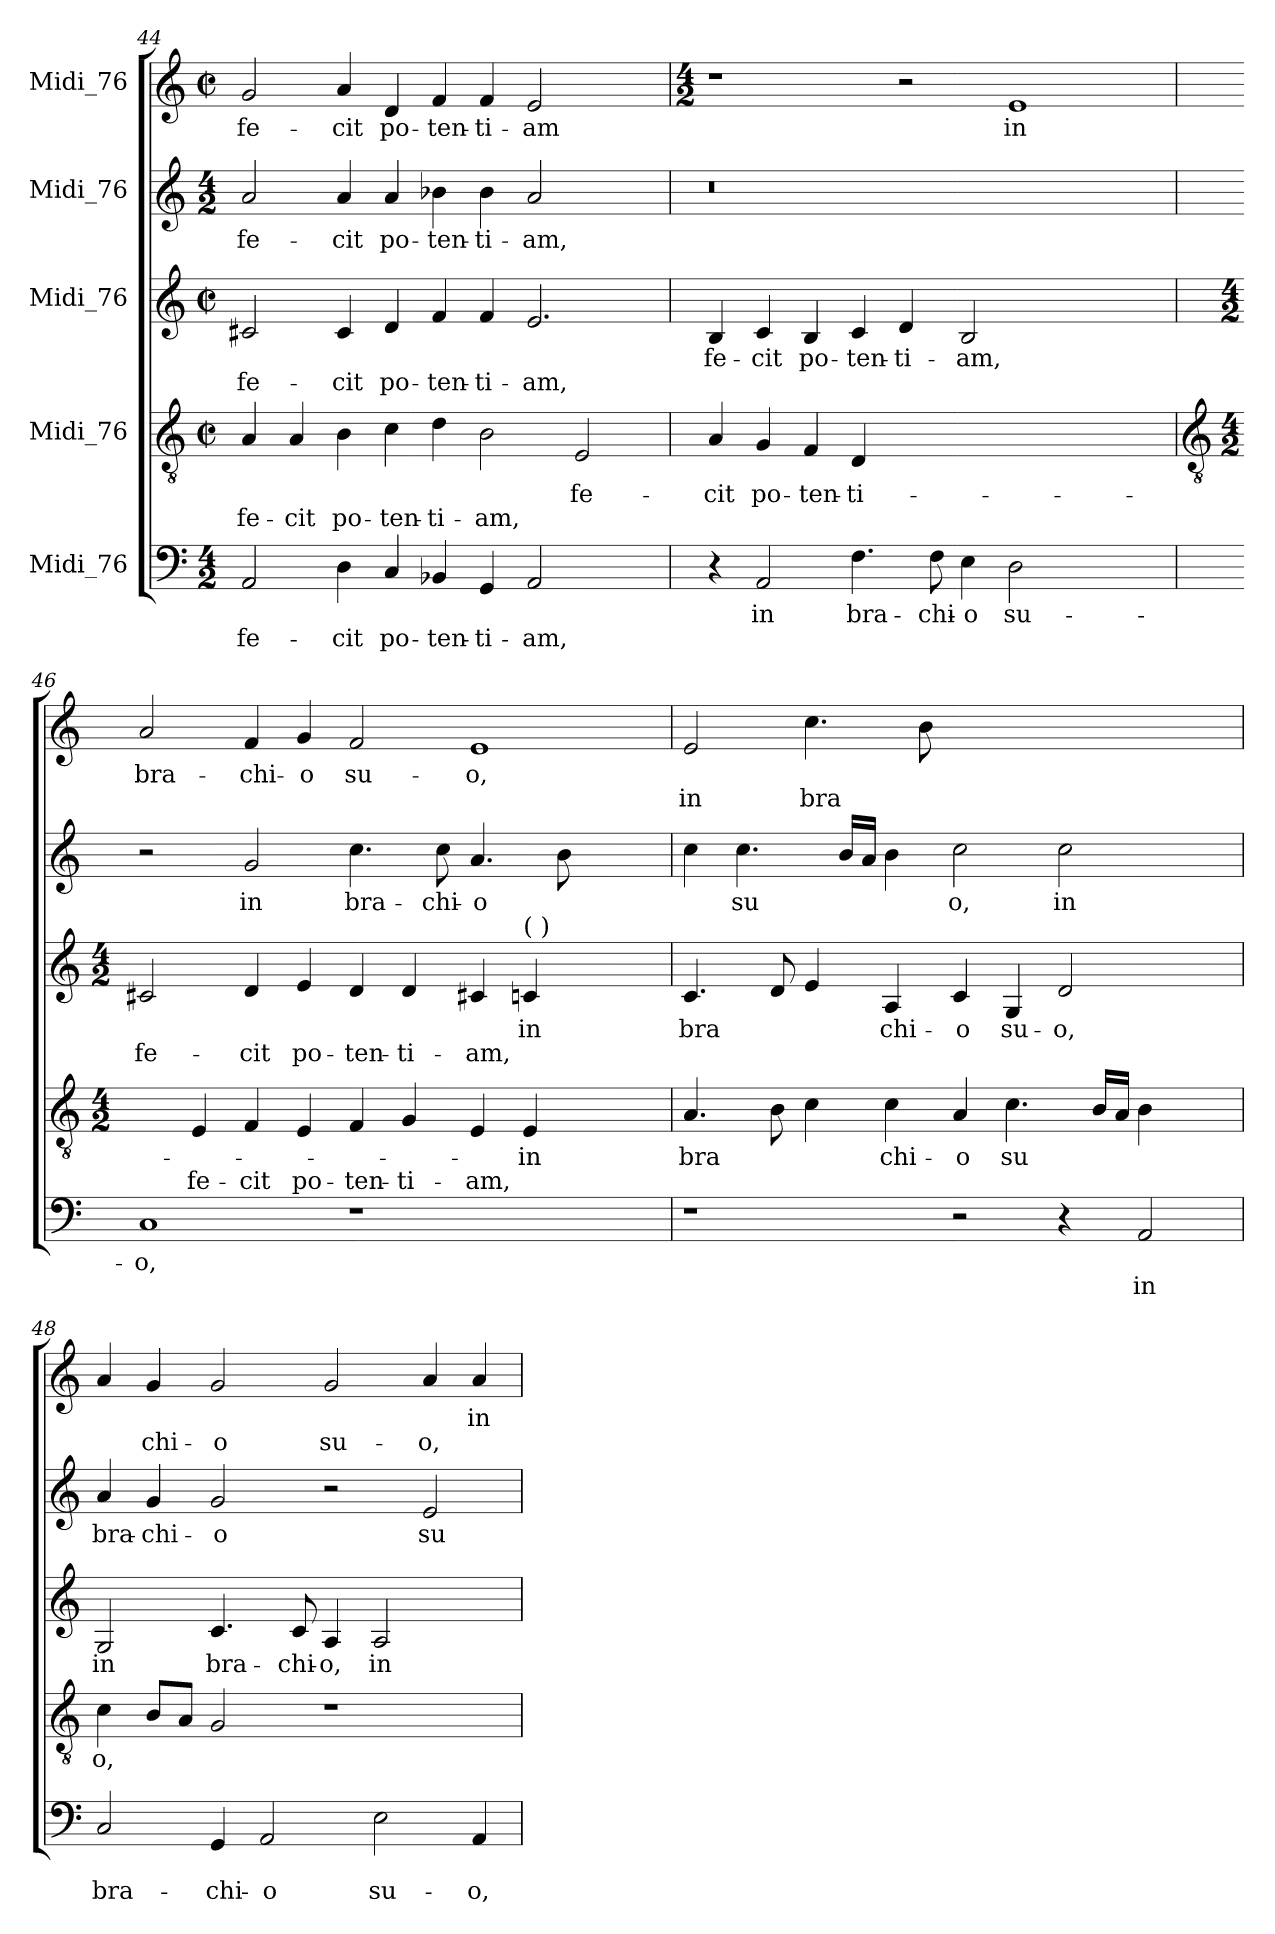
**kern	**text	**text	**kern	**text	**text	**kern	**text	**text	**kern	**text	**kern	**text	**text
*part5	*part5	*part5	*part4	*part4	*part4	*part3	*part3	*part3	*part2	*part2	*part1	*part1	*part1
*staff5	*staff5	*staff5	*staff4	*staff4	*staff4	*staff3	*staff3	*staff3	*staff2	*staff2	*staff1	*staff1	*staff1
*I"Midi_76	*	*	*I"Midi_76	*	*	*I"Midi_76	*	*	*I"Midi_76	*	*I"Midi_76	*	*
!!LO:LB:g=z
*clefF4	*	*	*clefGv2	*	*	*clefG2	*	*	*clefG2	*	*clefG2	*	*
*k[]	*	*	*k[]	*	*	*k[]	*	*	*k[]	*	*k[]	*	*
*C:	*	*	*C:	*	*	*C:	*	*	*C:	*	*C:	*	*
*M4/2	*	*	*M4/2	*	*	*M4/2	*	*	*M4/2	*	*M4/2	*	*
*	*	*	*met(c|)	*	*	*met(c|)	*	*	*	*	*met(c|)	*	*
=44	=44	=44	=44	=44	=44	=44	=44	=44	=44	=44	=44	=44	=44
!	!	!	!	!	!	!	!	!	!	!	!LO:TX:a:t=(  )	!	!
!	!	!LO:LY:b	!	!	!LO:LY:b	!	!	!LO:LY:b	!	!LO:LY:b	!	!LO:LY:b	!
*	*	*	*	*	*	*	*	*	*	*	*^	*	*
2AA	.	fe-	4A	.	fe-	2c#X	.	fe-	2a	fe-	2g	4ryy	fe-	.
!	!	!	!	!	!LO:LY:b	!	!	!	!	!	!	!	!	!
.	.	.	4A	.	-cit	.	.	.	.	.	.	0ryy	.	.
!	!	!LO:LY:b	!	!	!LO:LY:b	!	!	!LO:LY:b	!	!LO:LY:b	!	!	!LO:LY:b	!
4D	.	-cit	4B	.	po-	4c#	.	-cit	4a	-cit	4a	.	-cit	.
!	!	!LO:LY:b	!	!	!LO:LY:b	!	!	!LO:LY:b	!	!LO:LY:b	!	!	!LO:LY:b	!
4C	.	po-	4c	.	-ten-	4d	.	po-	4a	po-	4d	.	po-	.
!	!	!LO:LY:b	!	!	!LO:LY:b	!	!	!LO:LY:b	!	!LO:LY:b	!	!	!LO:LY:b	!
4BB-X	.	-ten-	4d	.	-ti-	4f	.	-ten-	4b-X	-ten-	4f	.	-ten-	.
!	!	!LO:LY:b	!	!	!LO:LY:b	!	!	!LO:LY:b	!	!LO:LY:b	!	!	!LO:LY:b	!
4GG	.	-ti-	2B	.	-am,	4f	.	-ti-	4b-	-ti-	4f	.	-ti-	.
!	!	!LO:LY:b	!	!	!	!	!	!LO:LY:b	!	!LO:LY:b	!	!	!LO:LY:b	!
2AA	.	-am,	.	.	.	2.e	.	-am,	2a	-am,	2e	.	-am	.
!	!	!	!	!LO:LY:b	!	!	!	!	!	!	!	!	!	!
.	.	.	2E	fe-	.	.	.	.	.	.	.	.	.	.
4ryy	.	.	.	.	.	.	.	.	4ryy	.	4ryy	.	.	.
*	*	*	*	*	*	*	*	*	*	*	*v	*v	*	*
!!LO:LB:g=z
=45	=45	=45	=45	=45	=45	=45	=45	=45	=45	=45	=45	=45	=45
*	*	*	*	*	*	*	*	*	*	*	*M4/2	*	*
!	!	!	!	!LO:LY:b	!	!	!LO:LY:b	!	!	!	!	!	!
4r	.	.	4A	-cit	.	4B	fe-	.	0r	.	1r	.	.
!	!LO:LY:b	!	!	!LO:LY:b	!	!	!LO:LY:b	!	!	!	!	!	!
2AA	in	.	4G	po-	.	4c	-cit	.	.	.	.	.	.
!	!	!	!	!LO:LY:b	!	!	!LO:LY:b	!	!	!	!	!	!
.	.	.	4F	-ten-	.	4B	po-	.	.	.	.	.	.
!	!LO:LY:b	!	!	!LO:LY:b	!	!	!LO:LY:b	!	!	!	!	!	!
4.F	bra-	.	4D	-ti-	.	4c	-ten-	.	.	.	.	.	.
!	!	!	!	!LO:LY:b	!	!	!LO:LY:b	!	!	!	!	!	!
.	.	.	[2Eyy	-am,__	.	4d	-ti-	.	.	.	2r	.	.
!	!LO:LY:b	!	!	!	!	!	!	!	!	!	!	!	!
8F	-chi-	.	.	.	.	.	.	.	.	.	.	.	.
!	!LO:LY:b	!	!	!	!	!	!LO:LY:b	!	!	!	!	!	!
4E	-o	.	.	.	.	2B	-am,	.	.	.	.	.	.
!	!LO:LY:b	!	!	!	!	!	!	!	!	!	!	!LO:LY:b	!
2D	su-	.	1ryy	.	.	.	.	.	.	.	1e	in	.
.	.	.	.	.	.	2.ryy	.	.	.	.	.	.	.
2ryy	.	.	.	.	.	.	.	.	2ryy	.	.	.	.
!!LO:LB:g=z
=46	=46	=46	=46	=46	=46	=46	=46	=46	=46	=46	=46	=46	=46
*	*	*	*clefGv2	*	*	*	*	*	*	*	*	*	*
*	*	*	*M4/2	*	*	*M4/2	*	*	*	*	*	*	*
!	!LO:LY:b	!	!	!LO:LY:b	!	!	!	!LO:LY:b	!	!	!	!LO:LY:b	!
1C	-o,	.	4Eyy]	__	.	2c#X	.	fe-	2r	.	2a	bra-	.
!	!	!	!	!	!LO:LY:b	!	!	!	!	!	!	!	!
.	.	.	4E	.	fe-	.	.	.	.	.	.	.	.
!	!	!	!	!	!LO:LY:b	!	!	!LO:LY:b	!	!LO:LY:b	!	!LO:LY:b	!
.	.	.	4F	.	-cit	4d	.	-cit	2g	in	4f	-chi-	.
!	!	!	!	!	!LO:LY:b	!	!	!LO:LY:b	!	!	!	!LO:LY:b	!
.	.	.	4E	.	po-	4e	.	po-	.	.	4g	-o	.
!	!	!	!	!	!LO:LY:b	!	!	!LO:LY:b	!	!LO:LY:b	!	!LO:LY:b	!
1r	.	.	4F	.	-ten-	4d	.	-ten-	4.cc	bra-	2f	su-	.
!	!	!	!	!	!LO:LY:b	!	!	!LO:LY:b	!	!	!	!	!
.	.	.	4G	.	-ti-	4d	.	-ti-	.	.	.	.	.
!	!	!	!	!	!	!	!	!	!	!LO:LY:b	!	!	!
.	.	.	.	.	.	.	.	.	8cc	-chi-	.	.	.
!	!	!	!	!	!LO:LY:b	!	!	!LO:LY:b	!	!LO:LY:b	!	!LO:LY:b	!
.	.	.	4E	.	-am,	4c#X	.	-am,	4.a	-o	1e	-o,	.
!	!	!	!	!	!	!LO:TX:a:t=(  )	!	!	!	!	!	!	!
!	!	!	!	!LO:LY:b	!	!	!LO:LY:b	!	!	!	!	!	!
.	.	.	4E	in	.	4c	in	.	.	.	.	.	.
.	.	.	.	.	.	.	.	.	8b	.	.	.	.
2ryy	.	.	2ryy	.	.	2ryy	.	.	2ryy	.	.	.	.
!!LO:LB:g=z
=47	=47	=47	=47	=47	=47	=47	=47	=47	=47	=47	=47	=47	=47
!	!	!	!	!LO:LY:b	!	!	!LO:LY:b	!	!	!	!	!	!LO:LY:b
1r	.	.	4.A	bra	.	4.c	bra	.	4cc	.	2e	.	in
!	!	!	!	!	!	!	!	!	!	!LO:LY:b	!	!	!
.	.	.	.	.	.	.	.	.	4.cc	su	.	.	.
.	.	.	8B	.	.	8d	.	.	.	.	.	.	.
!	!	!	!	!	!	!	!	!	!	!	!	!	!LO:LY:b
.	.	.	4c	.	.	4e	.	.	.	.	4.cc	.	bra
.	.	.	.	.	.	.	.	.	16bLL	.	.	.	.
.	.	.	.	.	.	.	.	.	16aJJ	.	.	.	.
!	!	!	!	!LO:LY:b	!	!	!LO:LY:b	!	!	!	!	!	!
.	.	.	4c	chi-	.	4A	chi-	.	4b	.	.	.	.
.	.	.	.	.	.	.	.	.	.	.	8b	.	.
!	!	!	!	!LO:LY:b	!	!	!LO:LY:b	!	!	!LO:LY:b	!	!	!
2r	.	.	4A	-o	.	4c	-o	.	2cc	o,	1ryy	.	.
!	!	!	!	!LO:LY:b	!	!	!LO:LY:b	!	!	!	!	!	!
.	.	.	4.c	su	.	4G	su-	.	.	.	.	.	.
!	!	!	!	!	!	!	!LO:LY:b	!	!	!LO:LY:b	!	!	!
4r	.	.	.	.	.	2d	-o,	.	2cc	in	.	.	.
.	.	.	16BLL	.	.	.	.	.	.	.	.	.	.
.	.	.	16AJJ	.	.	.	.	.	.	.	.	.	.
!	!	!LO:LY:b	!	!	!	!	!	!	!	!	!	!	!
2AA	.	in	4B	.	.	.	.	.	.	.	.	.	.
.	.	.	4ryy	.	.	4ryy	.	.	4ryy	.	4ryy	.	.
!!LO:LB:g=z
=48	=48	=48	=48	=48	=48	=48	=48	=48	=48	=48	=48	=48	=48
!	!	!LO:LY:b	!	!LO:LY:b	!	!	!LO:LY:b	!	!	!LO:LY:b	!	!	!
2C	.	bra-	4c	o,	.	2G	in	.	4a	bra-	4a	.	.
!	!	!	!	!	!	!	!	!	!	!LO:LY:b	!	!	!LO:LY:b
.	.	.	8BL	.	.	.	.	.	4g	-chi-	4g	.	chi-
.	.	.	8AJ	.	.	.	.	.	.	.	.	.	.
!	!	!LO:LY:b	!	!	!	!	!LO:LY:b	!	!	!LO:LY:b	!	!	!LO:LY:b
4GG	.	-chi-	2G	.	.	4.c	bra-	.	2g	-o	2g	.	-o
!	!	!LO:LY:b	!	!	!	!	!	!	!	!	!	!	!
2AA	.	-o	.	.	.	.	.	.	.	.	.	.	.
!	!	!	!	!	!	!	!LO:LY:b	!	!	!	!	!	!
.	.	.	.	.	.	8c	-chi-	.	.	.	.	.	.
!	!	!	!	!	!	!	!LO:LY:b	!	!	!	!	!	!LO:LY:b
.	.	.	1r	.	.	4A	-o,	.	2r	.	2g	.	su-
!	!	!LO:LY:b	!	!	!	!	!LO:LY:b	!	!	!	!	!	!
2E	.	su-	.	.	.	2A	in	.	.	.	.	.	.
!	!	!	!	!	!	!	!	!	!	!LO:LY:b	!	!	!LO:LY:b
.	.	.	.	.	.	.	.	.	2e	su-	4a	.	-o,
!	!	!LO:LY:b	!	!	!	!	!LO:LY:b	!	!	!	!	!LO:LY:b	!
4AA	.	-o,	.	.	.	[4fyy	bra-	.	.	.	4a	in	.
=	=	=	=	=	=	=	=	=	=	=	=	=	=
*-	*-	*-	*-	*-	*-	*-	*-	*-	*-	*-	*-	*-	*-
